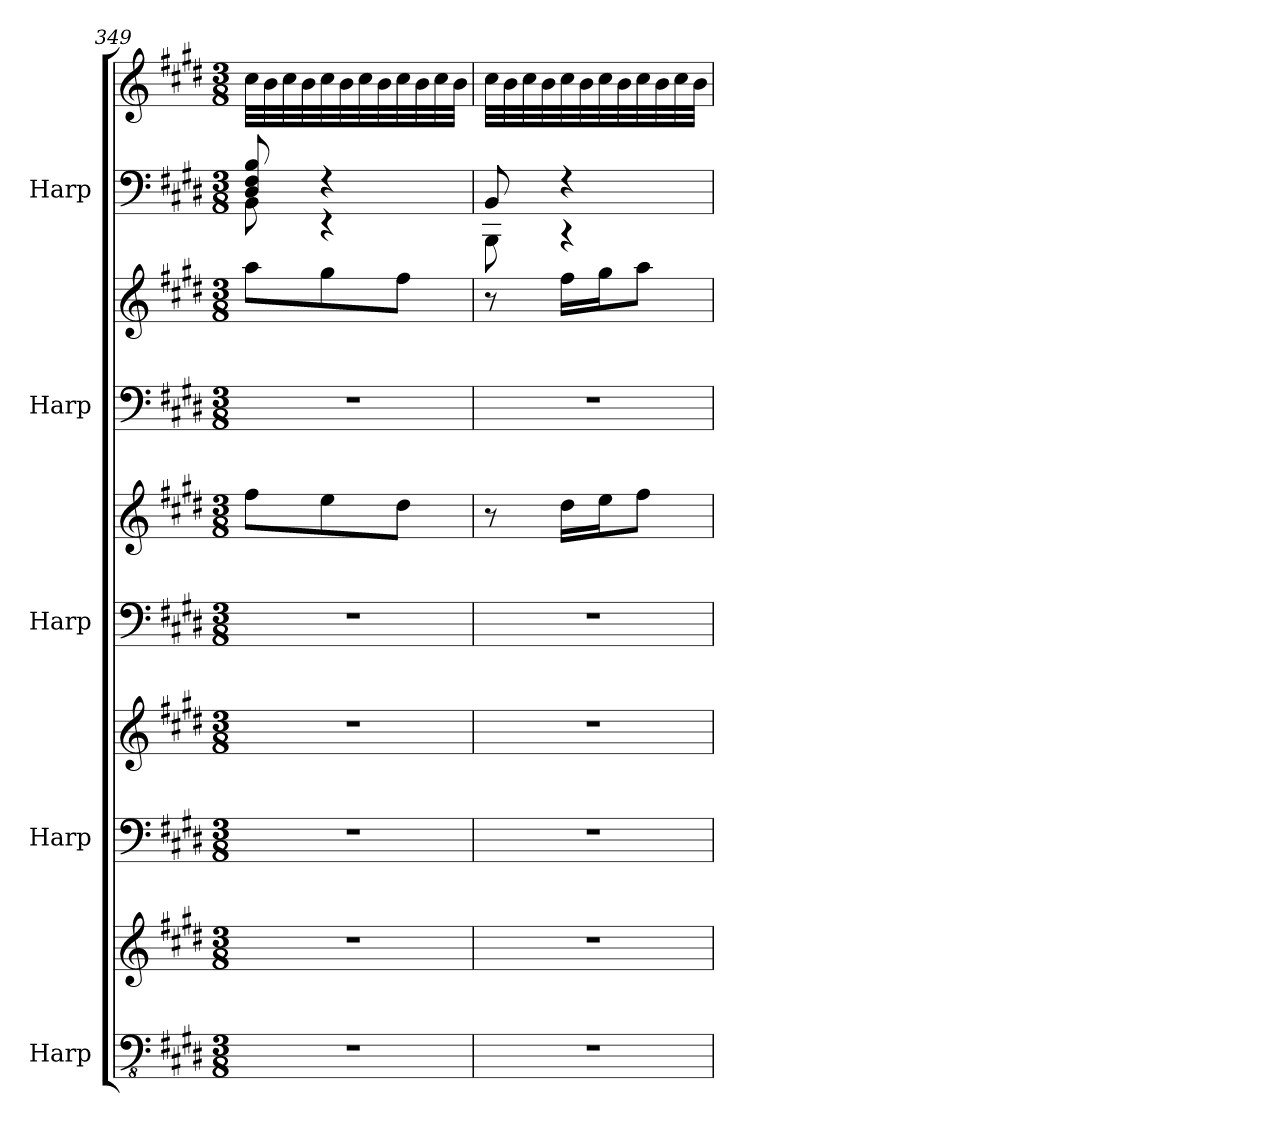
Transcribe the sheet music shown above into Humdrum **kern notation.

**kern	**kern	**kern	**kern	**kern	**kern	**kern	**kern	**kern	**kern
*part5	*part5	*part4	*part4	*part3	*part3	*part2	*part2	*part1	*part1
*staff10	*staff9	*staff8	*staff7	*staff6	*staff5	*staff4	*staff3	*staff2	*staff1
*I"Harp	*	*I"Harp	*	*I"Harp	*	*I"Harp	*	*I"Harp	*
*I'Hp	*	*I'Hp	*	*I'Hp	*	*I'Hp	*	*I'Hp	*
*clefFv4	*clefG2	*clefF4	*clefG2	*clefF4	*clefG2	*clefF4	*clefG2	*clefF4	*clefG2
*k[f#c#g#d#]	*k[f#c#g#d#]	*k[f#c#g#d#]	*k[f#c#g#d#]	*k[f#c#g#d#]	*k[f#c#g#d#]	*k[f#c#g#d#]	*k[f#c#g#d#]	*k[f#c#g#d#]	*k[f#c#g#d#]
*M3/8	*M3/8	*M3/8	*M3/8	*M3/8	*M3/8	*M3/8	*M3/8	*M3/8	*M3/8
=349	=349	=349	=349	=349	=349	=349	=349	=349	=349
*	*	*	*	*	*	*	*	*^	*
4.r	4.r	4.r	4.r	4.r	8ff#\L	4.r	8aa\L	8D#/ 8F#/ 8B/	8BB\	32cc#\LLL
.	.	.	.	.	.	.	.	.	.	32b\
.	.	.	.	.	.	.	.	.	.	32cc#\
.	.	.	.	.	.	.	.	.	.	32b\
.	.	.	.	.	8ee\	.	8gg#\	4rF	4r	32cc#\
.	.	.	.	.	.	.	.	.	.	32b\
.	.	.	.	.	.	.	.	.	.	32cc#\
.	.	.	.	.	.	.	.	.	.	32b\
.	.	.	.	.	8dd#\J	.	8ff#\J	.	.	32cc#\
.	.	.	.	.	.	.	.	.	.	32b\
.	.	.	.	.	.	.	.	.	.	32cc#\
.	.	.	.	.	.	.	.	.	.	32b\JJJ
=350	=350	=350	=350	=350	=350	=350	=350	=350	=350	=350
4.r	4.r	4.r	4.r	4.r	8r	4.r	8r	8BB/	8BBB\	32cc#\LLL
.	.	.	.	.	.	.	.	.	.	32b\
.	.	.	.	.	.	.	.	.	.	32cc#\
.	.	.	.	.	.	.	.	.	.	32b\
.	.	.	.	.	16dd#\LL	.	16ff#\LL	4rF	4r	32cc#\
.	.	.	.	.	.	.	.	.	.	32b\
.	.	.	.	.	16ee\J	.	16gg#\J	.	.	32cc#\
.	.	.	.	.	.	.	.	.	.	32b\
.	.	.	.	.	8ff#\J	.	8aa\J	.	.	32cc#\
.	.	.	.	.	.	.	.	.	.	32b\
.	.	.	.	.	.	.	.	.	.	32cc#\
.	.	.	.	.	.	.	.	.	.	32b\JJJ
*	*	*	*	*	*	*	*	*v	*v	*
=	=	=	=	=	=	=	=	=	=
*-	*-	*-	*-	*-	*-	*-	*-	*-	*-
